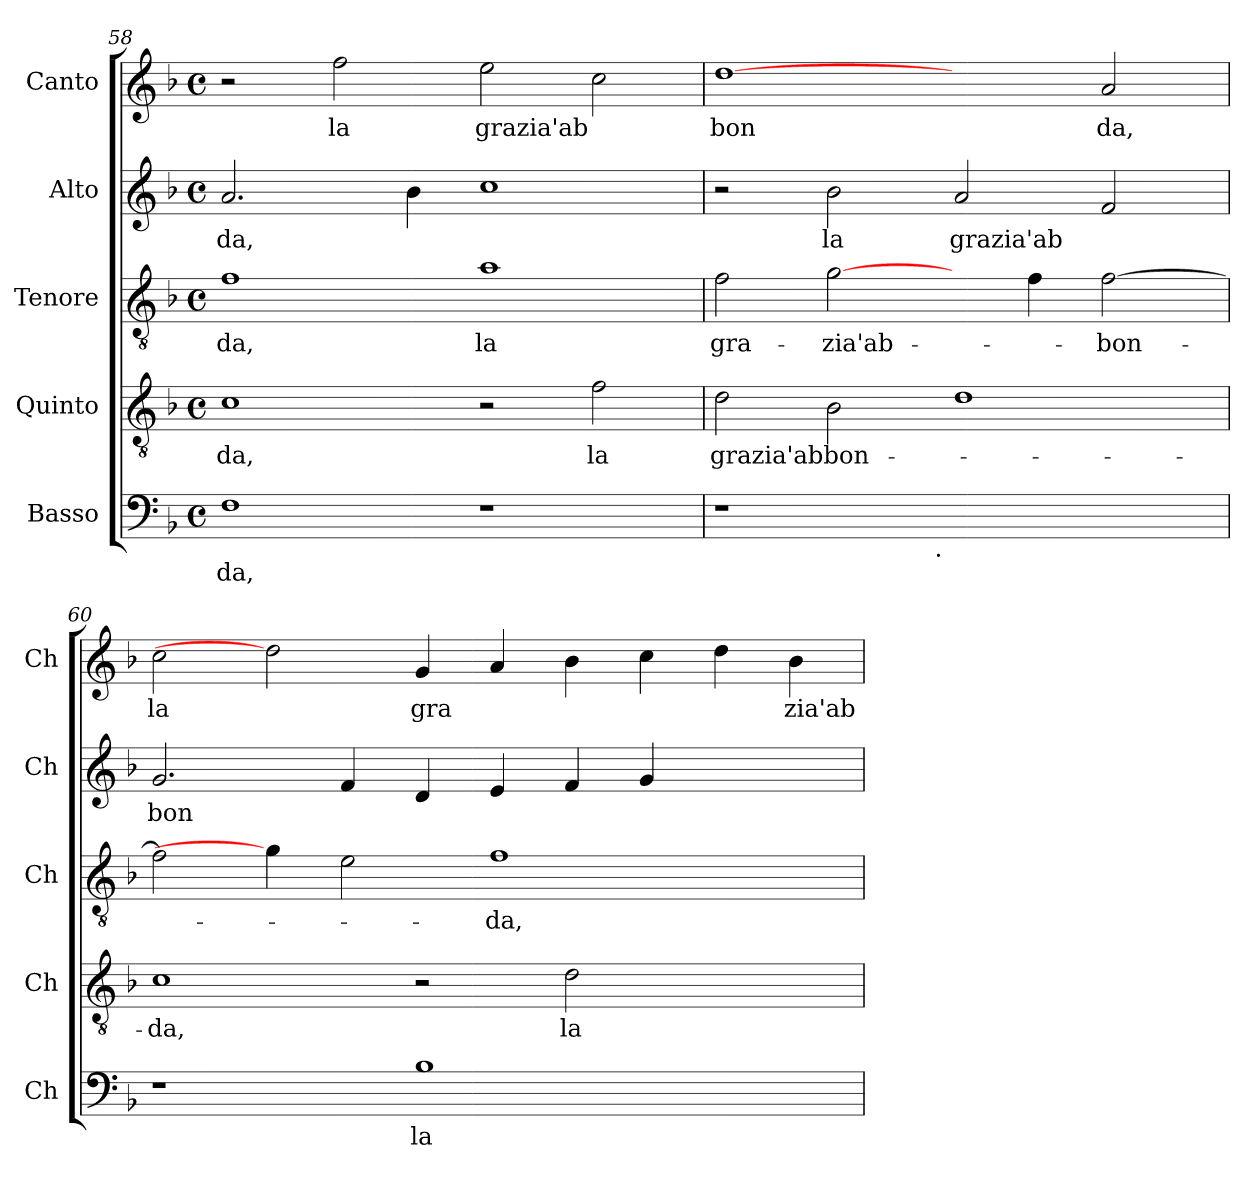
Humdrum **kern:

**kern	**text	**kern	**text	**kern	**text	**kern	**text	**kern	**text
*part5	*part5	*part4	*part4	*part3	*part3	*part2	*part2	*part1	*part1
*staff5	*staff5	*staff4	*staff4	*staff3	*staff3	*staff2	*staff2	*staff1	*staff1
*I"Basso	*	*I"Quinto	*	*I"Tenore	*	*I"Alto	*	*I"Canto	*
*I'Ch	*	*I'Ch	*	*I'Ch	*	*I'Ch	*	*I'Ch	*
*clefF4	*	*clefGv2	*	*clefGv2	*	*clefG2	*	*clefG2	*
*k[b-]	*	*k[b-]	*	*k[b-]	*	*k[b-]	*	*k[b-]	*
*F:	*	*F:	*	*F:	*	*F:	*	*F:	*
*M4/4	*	*M4/4	*	*M4/4	*	*M4/4	*	*M4/4	*
*met(c)	*	*met(c)	*	*met(c)	*	*met(c)	*	*met(c)	*
=58	=58	=58	=58	=58	=58	=58	=58	=58	=58
!	!LO:LY:b:cj	!	!LO:LY:b:cj	!	!LO:LY:b:cj	!	!LO:LY:b	!	!
1F	-da,	1c	-da,	1f	-da,	2.a/	da,	2r	.
!	!	!	!	!	!	!	!	!	!LO:LY:b:cj
.	.	.	.	.	.	.	.	2ff\	la
.	.	.	.	.	.	4b-\	.	.	.
!	!	!	!	!	!LO:LY:b:cj	!	!	!	!LO:LY:b
1r	.	2r	.	1a	la	1cc	.	2ee\	grazia'ab
!	!	!	!LO:LY:b:cj	!	!	!	!	!	!
.	.	2f\	la	.	.	.	.	2cc\	.
=59	=59	=59	=59	=59	=59	=59	=59	=59	=59
!	!	!	!LO:LY:b	!	!LO:LY:b:cj	!	!	!	!LO:LY:b:cj
*^	*	*	*	*	*	*	*	*	*
1r	2ryy	.	2d\	grazia'abbon-	2f\	gra-	2r	.	[1dd	bon
!	!	!	!	!	!	!LO:LY:b	!	!LO:LY:b:cj	!	!
.	4...ryy	.	2B-\	.	[2g\	-zia'ab-	2b-\	la	.	.
!	!LO:TX:b:t=.	!	!	!	!	!	!	!	!	!
.	1ryy	.	.	.	.	.	.	.	.	.
!	!	!	!	!	!	!	!	!LO:LY:b	!	!
1ryy	.	.	1d	.	4ryy	.	2a/	grazia'ab	2ryy	.
.	.	.	.	.	4f\	.	.	.	.	.
!	!	!	!	!	!	!LO:LY:b	!	!	!	!LO:LY:b:cj
.	.	.	.	.	[>2f\	-bon-	2f/	.	2a/	da,
.	32ryy	.	.	.	.	.	.	.	.	.
=60	=60	=60	=60	=60	=60	=60	=60	=60	=60	=60
!	!	!	!	!LO:LY:b:cj	!	!	!	!LO:LY:b	!	!LO:LY:b:cj
*v	*v	*	*	*	*	*	*	*	*	*
1r	.	1c	-da,	2f\]	.	2.g/	bon	2cc\	la
.	.	.	.	4g\]	.	.	.	2dd]	.
.	.	.	.	2e\	.	4f/	.	.	.
!	!LO:LY:b:cj	!	!	!	!	!	!	!	!LO:LY:b
1B-	la	2r	.	.	.	4d/	.	4g/	gra
!	!	!	!	!	!LO:LY:b:cj	!	!	!	!
.	.	.	.	1f	-da,	4e/	.	4a/	.
!	!	!	!LO:LY:b:cj	!	!	!	!	!	!
.	.	2d\	la	.	.	4f/	.	4b-\	.
.	.	.	.	.	.	4g/	.	4cc\	.
2ryy	.	2ryy	.	.	.	2ryy	.	4dd\	.
!	!	!	!	!	!	!	!	!	!LO:LY:b
.	.	.	.	4ryy	.	.	.	4b-\	zia'ab
=	=	=	=	=	=	=	=	=	=
*-	*-	*-	*-	*-	*-	*-	*-	*-	*-
